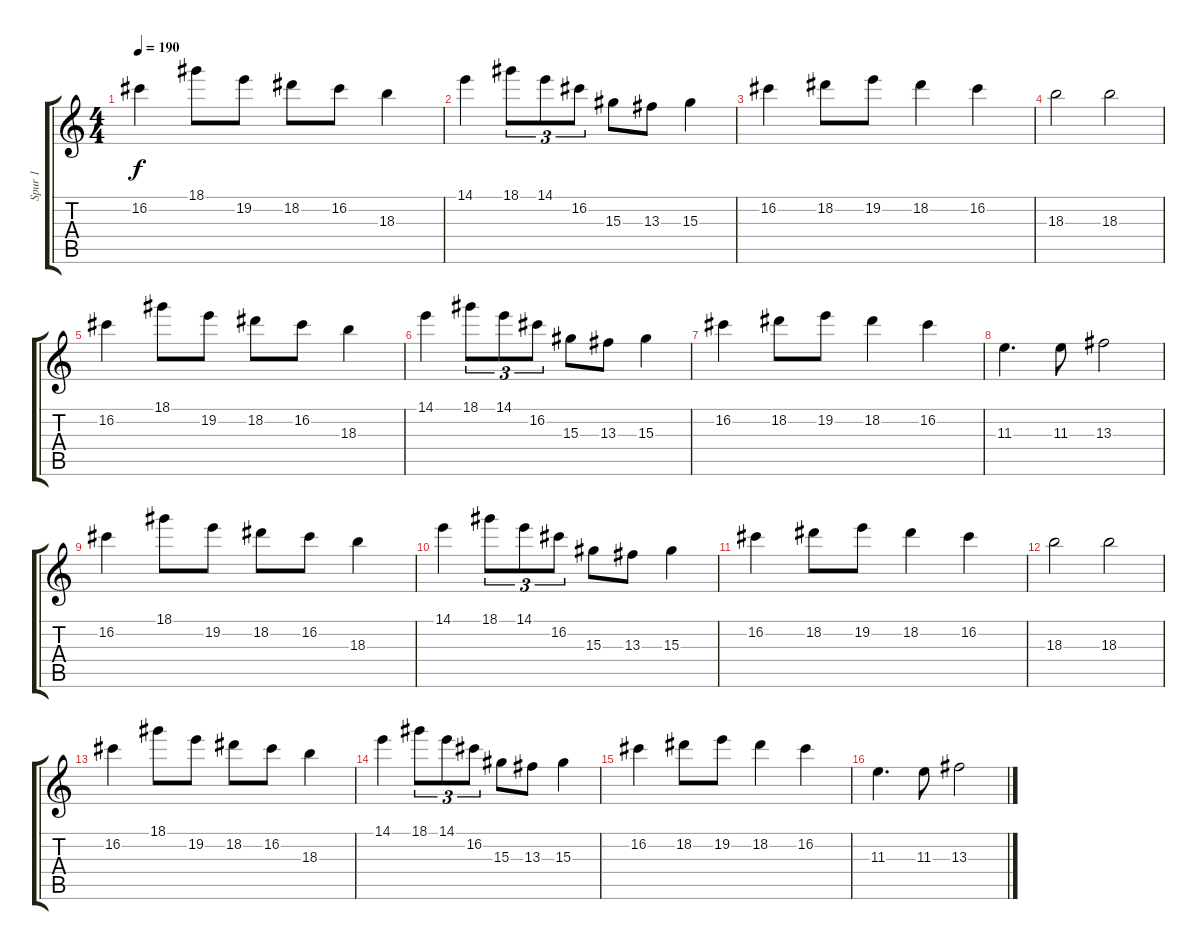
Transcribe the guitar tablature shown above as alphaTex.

\track ("Spur 1" "Spur 1") {instrument distortionguitar}
\staff {score tabs}
\tuning (D4 A3 F3 C3 G2 D2) {hide}
\ts (4 4)
\tempo 190
\clef g2
\ks c
16.2.4{dy f} 18.1.8 19.2.8 18.2.8 16.2.8 18.3.4 |
14.1.4 18.1.8{tu (3 2)} 14.1.8{tu (3 2)} 16.2.8{tu (3 2)} 15.3.8 13.3.8 15.3.4 |
16.2.4 18.2.8 19.2.8 18.2.4 16.2.4 |
18.3.2 18.3.2 |
16.2.4 18.1.8 19.2.8 18.2.8 16.2.8 18.3.4 |
14.1.4 18.1.8{tu (3 2)} 14.1.8{tu (3 2)} 16.2.8{tu (3 2)} 15.3.8 13.3.8 15.3.4 |
16.2.4 18.2.8 19.2.8 18.2.4 16.2.4 |
11.3.4{d} 11.3.8 13.3.2 |
16.2.4 18.1.8 19.2.8 18.2.8 16.2.8 18.3.4 |
14.1.4 18.1.8{tu (3 2)} 14.1.8{tu (3 2)} 16.2.8{tu (3 2)} 15.3.8 13.3.8 15.3.4 |
16.2.4 18.2.8 19.2.8 18.2.4 16.2.4 |
18.3.2 18.3.2 |
16.2.4 18.1.8 19.2.8 18.2.8 16.2.8 18.3.4 |
14.1.4 18.1.8{tu (3 2)} 14.1.8{tu (3 2)} 16.2.8{tu (3 2)} 15.3.8 13.3.8 15.3.4 |
16.2.4 18.2.8 19.2.8 18.2.4 16.2.4 |
11.3.4{d} 11.3.8 13.3.2
